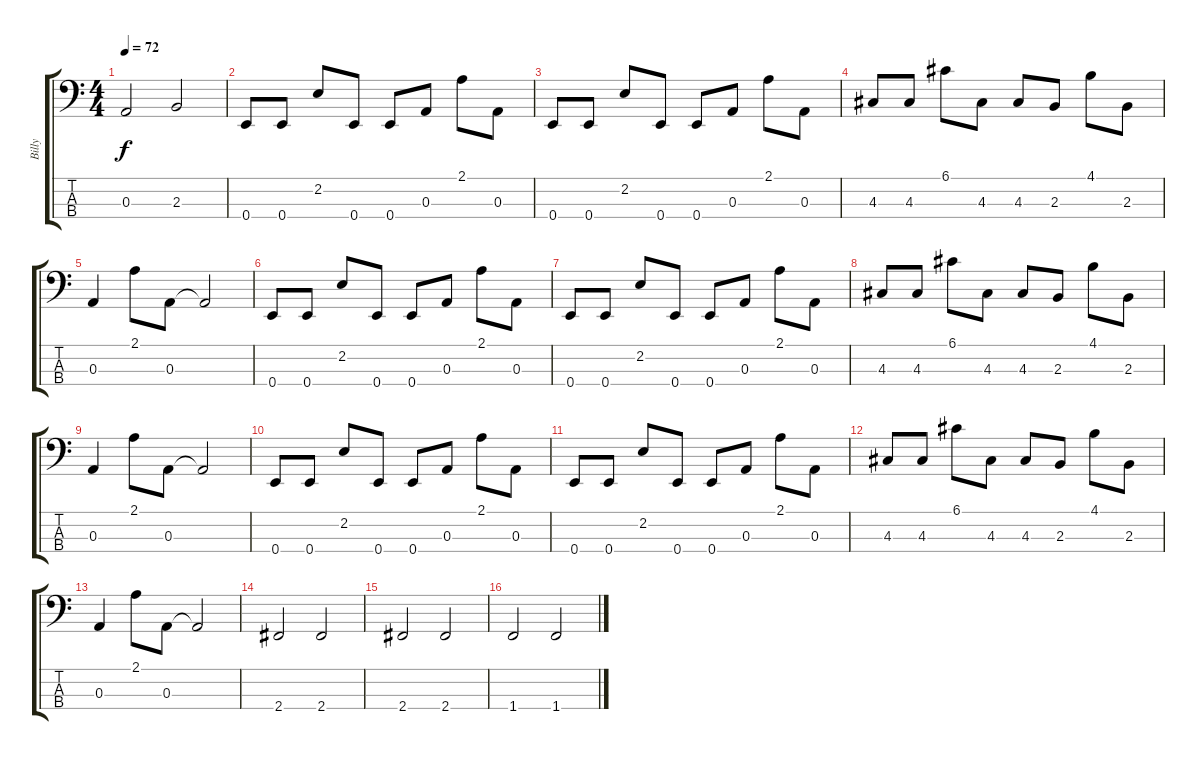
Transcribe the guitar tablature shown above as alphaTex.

\track ("Billy" "Billy") {instrument electricbassfinger}
\staff {score tabs}
\tuning (G2 D2 A1 E1) {hide}
\ts (4 4)
\tempo 72
\clef f4
\ks c
0.3.2{dy f} 2.3.2 |
0.4.8 0.4.8 2.2.8 0.4.8 0.4.8 0.3.8 2.1.8 0.3.8 |
0.4.8 0.4.8 2.2.8 0.4.8 0.4.8 0.3.8 2.1.8 0.3.8 |
4.3.8 4.3.8 6.1.8 4.3.8 4.3.8 2.3.8 4.1.8 2.3.8 |
0.3.4 2.1.8 0.3.8 0.3{t}.2 |
0.4.8 0.4.8 2.2.8 0.4.8 0.4.8 0.3.8 2.1.8 0.3.8 |
0.4.8 0.4.8 2.2.8 0.4.8 0.4.8 0.3.8 2.1.8 0.3.8 |
4.3.8 4.3.8 6.1.8 4.3.8 4.3.8 2.3.8 4.1.8 2.3.8 |
0.3.4 2.1.8 0.3.8 0.3{t}.2 |
0.4.8 0.4.8 2.2.8 0.4.8 0.4.8 0.3.8 2.1.8 0.3.8 |
0.4.8 0.4.8 2.2.8 0.4.8 0.4.8 0.3.8 2.1.8 0.3.8 |
4.3.8 4.3.8 6.1.8 4.3.8 4.3.8 2.3.8 4.1.8 2.3.8 |
0.3.4 2.1.8 0.3.8 0.3{t}.2 |
2.4.2 2.4.2 |
2.4.2 2.4.2 |
1.4.2 1.4.2
